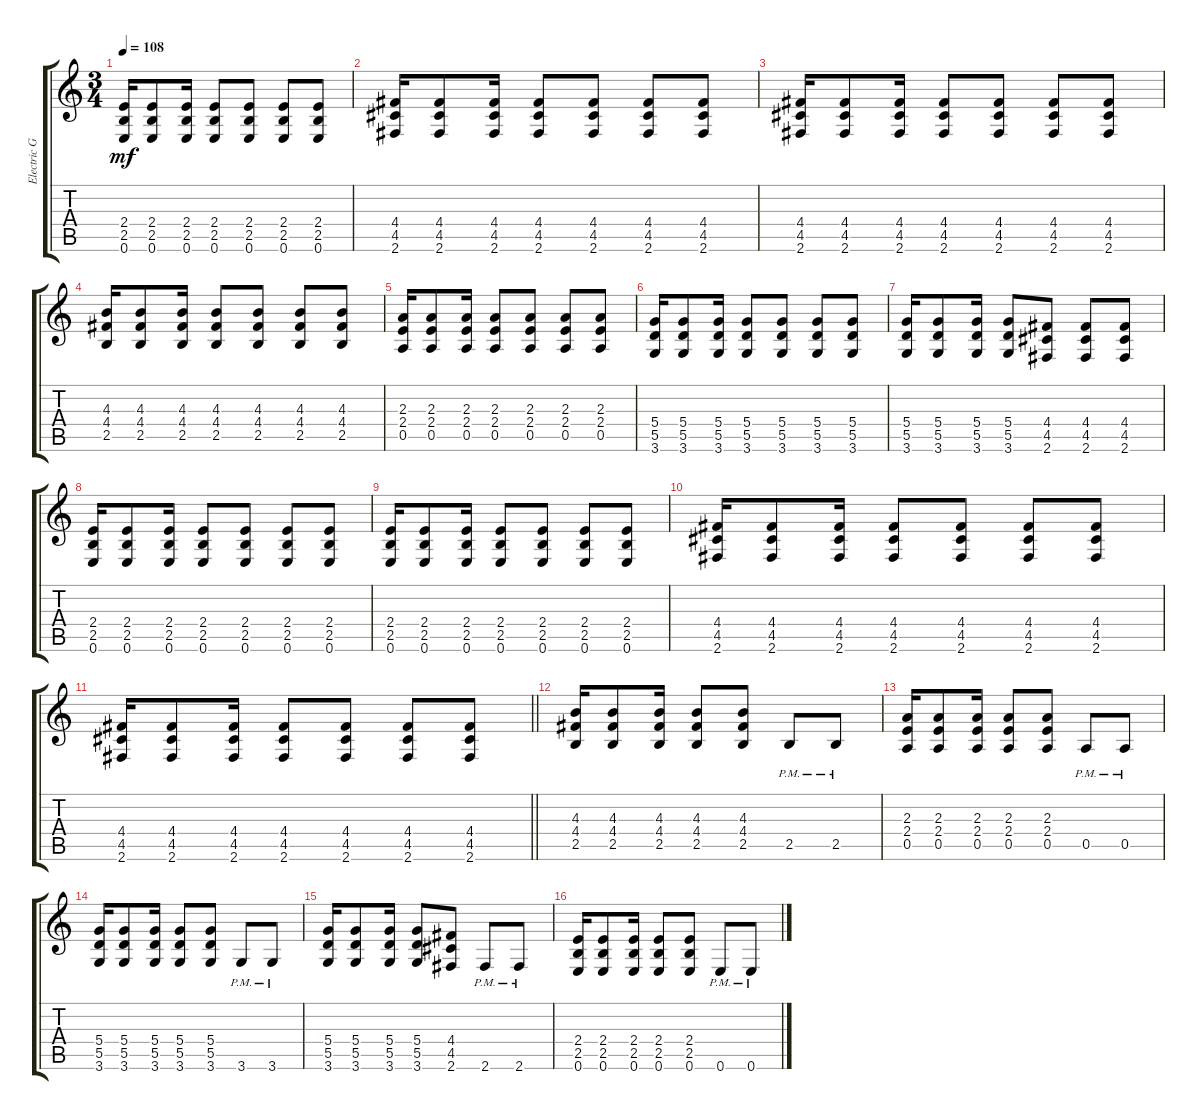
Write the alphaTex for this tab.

\track ("Electric Guitar" "Electric G") {instrument overdrivenguitar}
\staff {score tabs}
\tuning (E4 B3 G3 D3 A2 E2) {hide}
\ts (3 4)
\tempo 108
\clef g2
\ks c
(2.4 2.5 0.6).16{dy mf} (2.4 2.5 0.6).8 (2.4 2.5 0.6).16 (2.4 2.5 0.6).8 (2.4 2.5 0.6).8 (2.4 2.5 0.6).8 (2.4 2.5 0.6).8 |
(4.4 4.5 2.6).16 (4.4 4.5 2.6).8 (4.4 4.5 2.6).16 (4.4 4.5 2.6).8 (4.4 4.5 2.6).8 (4.4 4.5 2.6).8 (4.4 4.5 2.6).8 |
(4.4 4.5 2.6).16 (4.4 4.5 2.6).8 (4.4 4.5 2.6).16 (4.4 4.5 2.6).8 (4.4 4.5 2.6).8 (4.4 4.5 2.6).8 (4.4 4.5 2.6).8 |
(4.3 4.4 2.5).16 (4.3 4.4 2.5).8 (4.3 4.4 2.5).16 (4.3 4.4 2.5).8 (4.3 4.4 2.5).8 (4.3 4.4 2.5).8 (4.3 4.4 2.5).8 |
(2.3 2.4 0.5).16 (2.3 2.4 0.5).8 (2.3 2.4 0.5).16 (2.3 2.4 0.5).8 (2.3 2.4 0.5).8 (2.3 2.4 0.5).8 (2.3 2.4 0.5).8 |
(5.4 5.5 3.6).16 (5.4 5.5 3.6).8 (5.4 5.5 3.6).16 (5.4 5.5 3.6).8 (5.4 5.5 3.6).8 (5.4 5.5 3.6).8 (5.4 5.5 3.6).8 |
(5.4 5.5 3.6).16 (5.4 5.5 3.6).8 (5.4 5.5 3.6).16 (5.4 5.5 3.6).8 (4.4 4.5 2.6).8 (4.4 4.5 2.6).8 (4.4 4.5 2.6).8 |
(2.4 2.5 0.6).16 (2.4 2.5 0.6).8 (2.4 2.5 0.6).16 (2.4 2.5 0.6).8 (2.4 2.5 0.6).8 (2.4 2.5 0.6).8 (2.4 2.5 0.6).8 |
(2.4 2.5 0.6).16 (2.4 2.5 0.6).8 (2.4 2.5 0.6).16 (2.4 2.5 0.6).8 (2.4 2.5 0.6).8 (2.4 2.5 0.6).8 (2.4 2.5 0.6).8 |
(4.4 4.5 2.6).16 (4.4 4.5 2.6).8 (4.4 4.5 2.6).16 (4.4 4.5 2.6).8 (4.4 4.5 2.6).8 (4.4 4.5 2.6).8 (4.4 4.5 2.6).8 |
\barLineRight lightlight
(4.4 4.5 2.6).16 (4.4 4.5 2.6).8 (4.4 4.5 2.6).16 (4.4 4.5 2.6).8 (4.4 4.5 2.6).8 (4.4 4.5 2.6).8 (4.4 4.5 2.6).8 |
(4.3 4.4 2.5).16 (4.3 4.4 2.5).8 (4.3 4.4 2.5).16 (4.3 4.4 2.5).8 (4.3 4.4 2.5).8 2.5{pm}.8 2.5{pm}.8 |
(2.3 2.4 0.5).16 (2.3 2.4 0.5).8 (2.3 2.4 0.5).16 (2.3 2.4 0.5).8 (2.3 2.4 0.5).8 0.5{pm}.8 0.5{pm}.8 |
(5.4 5.5 3.6).16 (5.4 5.5 3.6).8 (5.4 5.5 3.6).16 (5.4 5.5 3.6).8 (5.4 5.5 3.6).8 3.6{pm}.8 3.6{pm}.8 |
(5.4 5.5 3.6).16 (5.4 5.5 3.6).8 (5.4 5.5 3.6).16 (5.4 5.5 3.6).8 (4.4 4.5 2.6).8 2.6{pm}.8 2.6{pm}.8 |
(2.4 2.5 0.6).16 (2.4 2.5 0.6).8 (2.4 2.5 0.6).16 (2.4 2.5 0.6).8 (2.4 2.5 0.6).8 0.6{pm}.8 0.6{pm}.8
